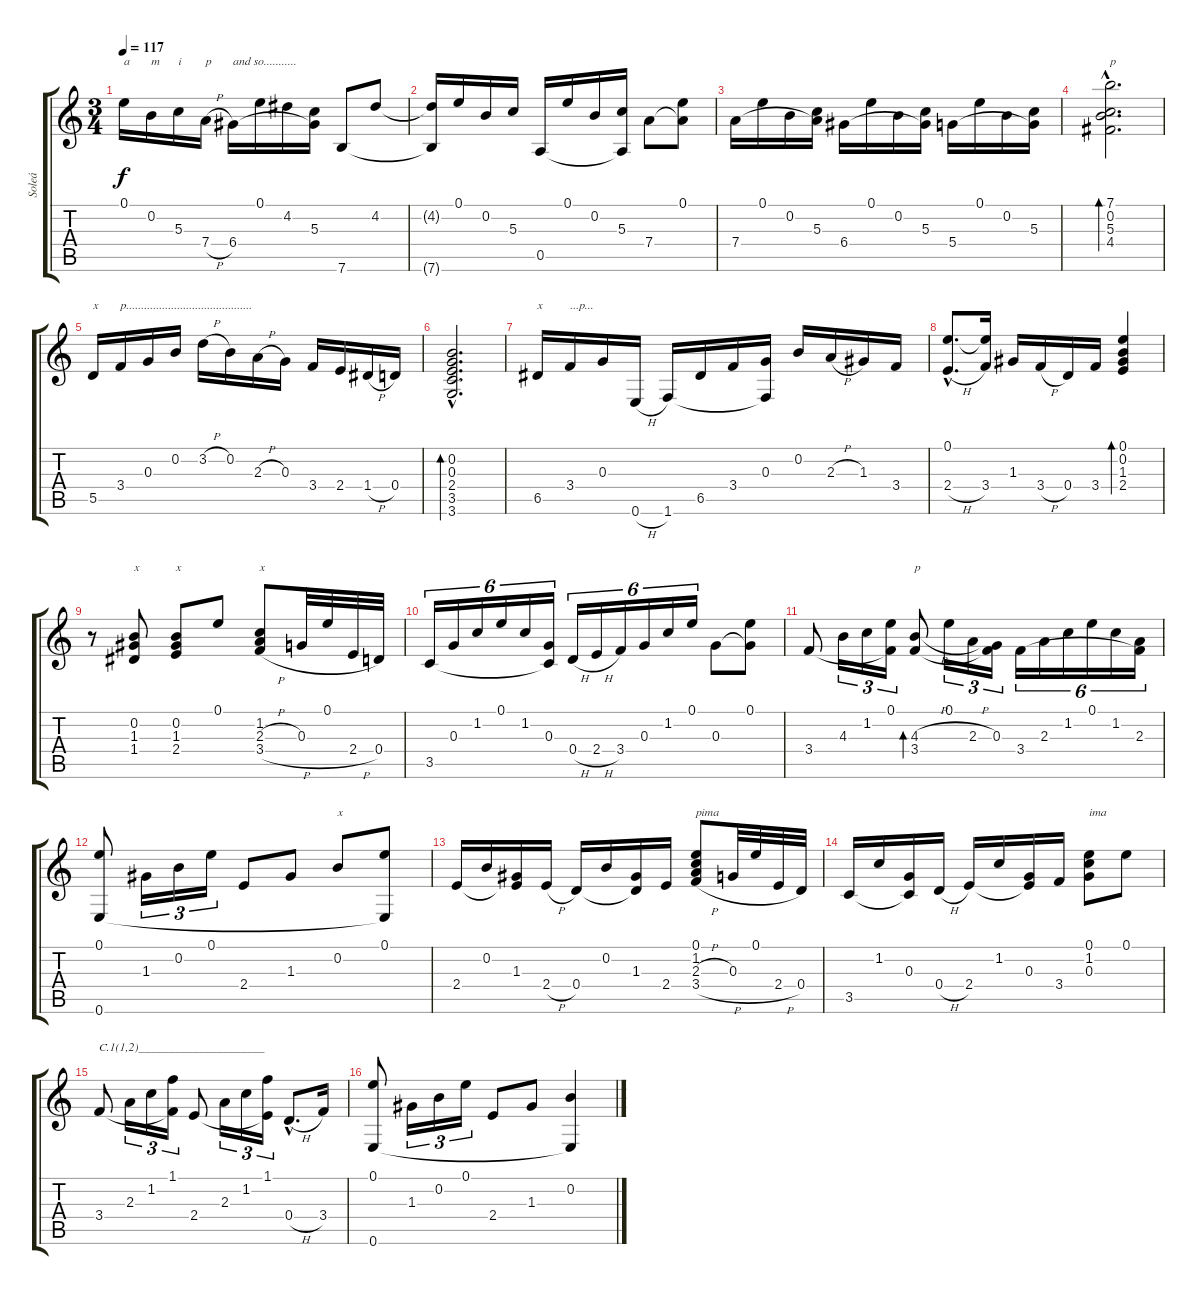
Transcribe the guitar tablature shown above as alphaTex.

\track ("Soleá" "Soleá") {instrument acousticguitarnylon}
\staff {score tabs}
\tuning (E4 B3 G3 D3 A2 E2) {hide}
\ts (3 4)
\tempo 117
\clef g2
\ks c
0.1.16{txt "a" dy f instrument acousticguitarnylon} 0.2.16{txt "m"} 5.3.16{txt "i"} 7.4{h}.16{txt "p"} 6.4.16{txt "and so..........."} 0.1.16 4.2.16 (5.3 6.4{t}).16 7.6.8 4.2.8 |
(4.2{t} 7.6{t}).16 0.1.16 0.2.16 5.3.16 0.5.16 0.1.16 0.2.16 (5.3 0.5{t}).16 7.4.8 (0.1 7.4{t}).8 |
7.4.16 0.1.16 0.2.16 (5.3 7.4{t}).16 6.4.16 0.1.16 0.2.16 (5.3 6.4{t}).16 5.4.16 0.1.16 0.2.16 (5.3 5.4{t}).16 |
(7.1{hac} 0.2{hac} 5.3{hac} 4.4{hac}).2{d bd 240 txt "p"} |
5.5.16{txt "x"} 3.4.16{txt "p.........................................."} 0.3.16 0.2.16 3.2{h}.16 0.2.16 2.3{h}.16 0.3.16 3.4.16 2.4.16 1.4{h}.16 0.4.16 |
(0.2{hac} 0.3{hac} 2.4{hac} 3.5{hac} 3.6{hac}).2{d bd 240} |
6.5.16{txt "x"} 3.4.16{txt "...p..."} 0.3.16 0.6{h}.16 1.6.16 6.5.16 3.4.16 (0.3 1.6{t}).16 0.2.16 2.3{h}.16 1.3.16 3.4.16 |
(0.1{hac} 2.4{h hac}).8{d} (0.1{t} 3.4).16 1.3.16 3.4{h}.16 0.4.16 3.4.16 (0.1 0.2 1.3 2.4).4{bd 60} |
r.8 (0.2 1.3 1.4).8{txt "x"} (0.2 1.3 2.4).8{txt "x"} 0.1.8 (1.2 2.3{h} 3.4{h}).8{txt "x"} 0.3.32 0.1.32 2.4{h}.32 0.4.32 |
3.5.16{tu (6 4)} 0.3.16{tu (6 4)} 1.2.16{tu (6 4)} 0.1.16{tu (6 4)} 1.2.16{tu (6 4)} (0.3 3.5{t}).16{tu (6 4)} 0.4{h}.16{tu (6 4)} 2.4{h}.16{tu (6 4)} 3.4.16{tu (6 4)} 0.3.16{tu (6 4)} 1.2.16{tu (6 4)} 0.1.16{tu (6 4)} 0.3.8 (0.1 0.3{t}).8 |
3.4.8 4.3.16{tu (3 2)} 1.2.16{tu (3 2)} (0.1 3.4{t}).16{tu (3 2)} (4.3{h} 3.4).8{bd 60 txt "p"} 0.1.16{tu (3 2)} 2.3{h}.16{tu (3 2)} (0.3 3.4{t}).16{tu (3 2)} 3.4.16{tu (6 4)} 2.3.16{tu (6 4)} 1.2.16{tu (6 4)} 0.1.16{tu (6 4)} 1.2.16{tu (6 4)} (2.3 3.4{t}).16{tu (6 4)} |
(0.1 0.6).8 1.3.16{tu (3 2)} 0.2.16{tu (3 2)} 0.1.16{tu (3 2)} 2.4.8 1.3.8 0.2.8{txt "x"} (0.1 0.6{t}).8 |
2.4.16 0.2.16 (1.3 2.4{t}).16 2.4{h}.16 0.4.16 0.2.16 (1.3 0.4{t}).16 2.4.16 (0.1 1.2 2.3{h} 3.4{h}).8{txt "pima"} 0.3.32 0.1.32 2.4{h}.32 0.4.32 |
3.5.16 1.2.16 (0.3 3.5{t}).16 0.4{h}.16 2.4.16 1.2.16 (0.3 2.4{t}).16 3.4.16 (0.1 1.2 0.3).8{txt "ima"} 0.1.8 |
3.4.8{txt "C.1(1,2)_____________________"} 2.3.16{tu (3 2)} 1.2.16{tu (3 2)} (1.1 3.4{t}).16{tu (3 2)} 2.4.8 2.3.16{tu (3 2)} 1.2.16{tu (3 2)} (1.1 2.4{t}).16{tu (3 2)} 0.4{h hac}.8{d} 3.4.16 |
(0.1 0.6).8 1.3.16{tu (3 2)} 0.2.16{tu (3 2)} 0.1.16{tu (3 2)} 2.4.8 1.3.8 (0.2 0.6{t}).4
